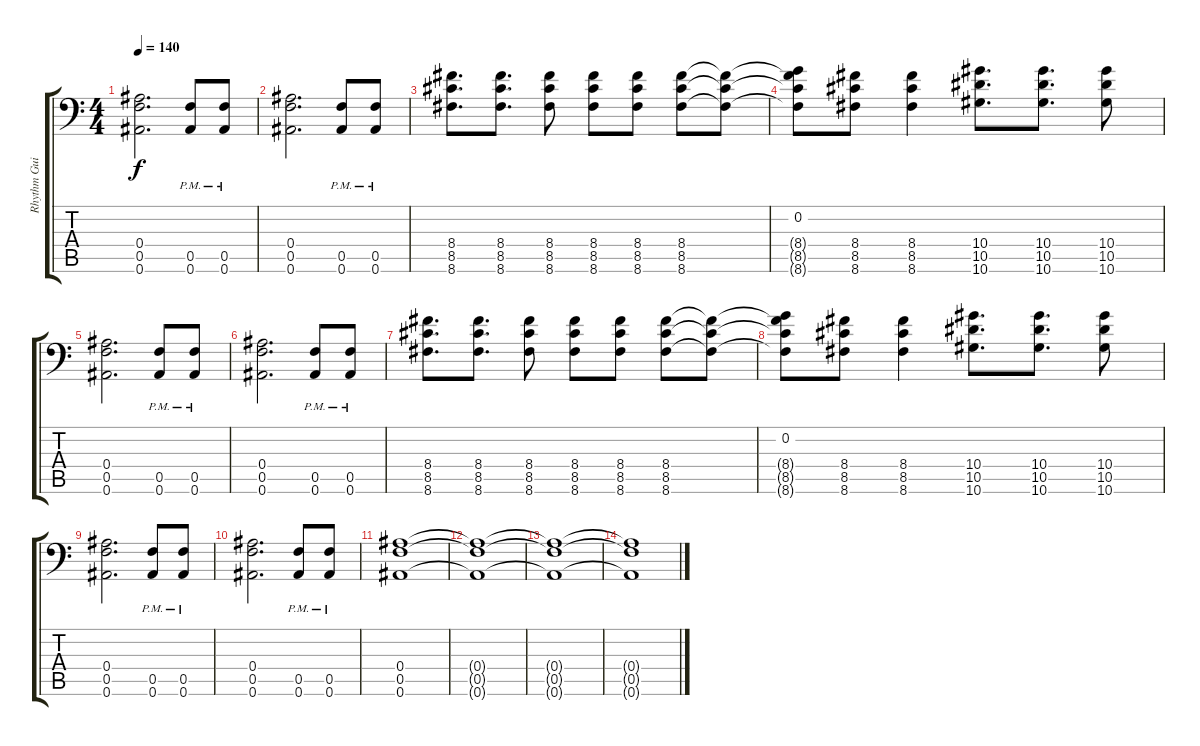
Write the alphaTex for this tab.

\track ("Rhythm Guitar: Chris Di Carlo" "Rhythm Gui") {instrument distortionguitar}
\staff {score tabs}
\tuning (C4 G3 Eb3 Bb2 F2 Bb1) {hide}
\ts (4 4)
\tempo 140
\clef f4
\ks c
(0.4 0.5 0.6).2{d dy f} (0.5{pm} 0.6{pm}).8 (0.5{pm} 0.6{pm}).8 |
(0.4 0.5 0.6).2{d} (0.5{pm} 0.6{pm}).8 (0.5{pm} 0.6{pm}).8 |
(8.4 8.5 8.6).8{d} (8.4 8.5 8.6).8{d} (8.4 8.5 8.6).8 (8.4 8.5 8.6).8 (8.4 8.5 8.6).8 (8.4 8.5 8.6).8 (8.4{t} 8.5{t} 8.6{t}).8 |
(0.2 8.4{t} 8.5{t} 8.6{t}).8 (8.4 8.5 8.6).8 (8.4 8.5 8.6).4 (10.4 10.5 10.6).8{d} (10.4 10.5 10.6).8{d} (10.4 10.5 10.6).8 |
(0.4 0.5 0.6).2{d} (0.5{pm} 0.6{pm}).8 (0.5{pm} 0.6{pm}).8 |
(0.4 0.5 0.6).2{d} (0.5{pm} 0.6{pm}).8 (0.5{pm} 0.6{pm}).8 |
(8.4 8.5 8.6).8{d} (8.4 8.5 8.6).8{d} (8.4 8.5 8.6).8 (8.4 8.5 8.6).8 (8.4 8.5 8.6).8 (8.4 8.5 8.6).8 (8.4{t} 8.5{t} 8.6{t}).8 |
(0.2 8.4{t} 8.5{t} 8.6{t}).8 (8.4 8.5 8.6).8 (8.4 8.5 8.6).4 (10.4 10.5 10.6).8{d} (10.4 10.5 10.6).8{d} (10.4 10.5 10.6).8 |
(0.4 0.5 0.6).2{d} (0.5{pm} 0.6{pm}).8 (0.5{pm} 0.6{pm}).8 |
(0.4 0.5 0.6).2{d} (0.5{pm} 0.6{pm}).8 (0.5{pm} 0.6{pm}).8 |
(0.4 0.5 0.6).1 |
(0.4{t} 0.5{t} 0.6{t}).1 |
(0.4{t} 0.5{t} 0.6{t}).1 |
(0.4{t} 0.5{t} 0.6{t}).1
